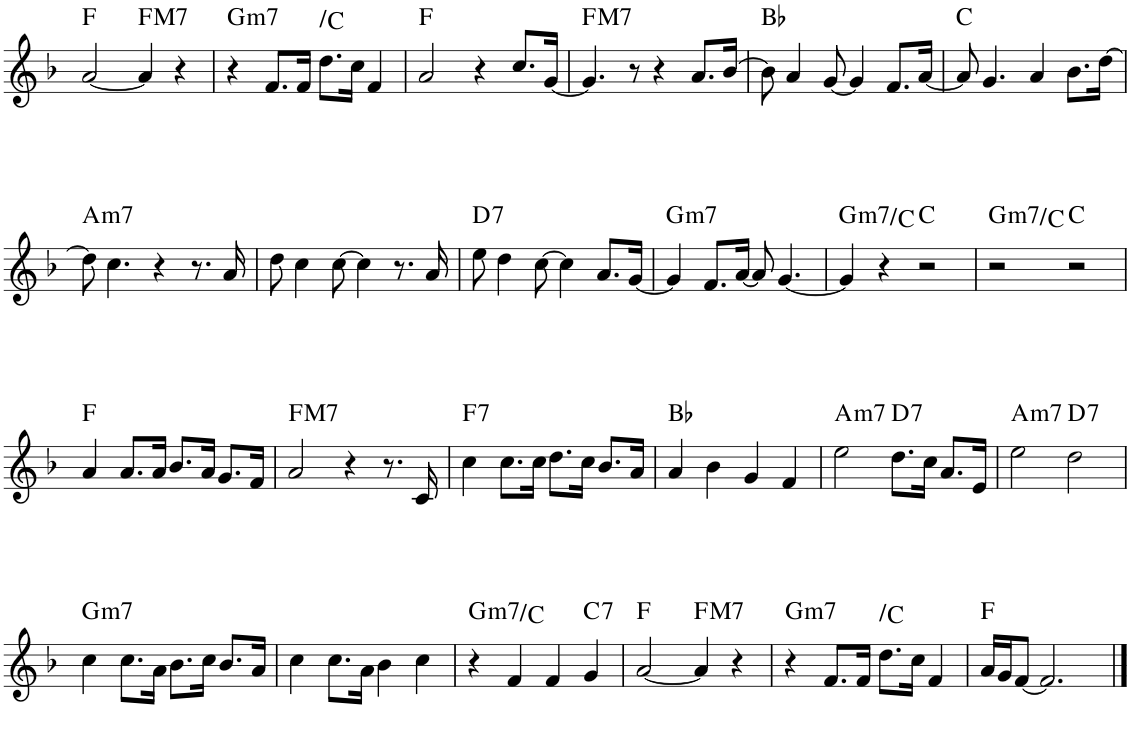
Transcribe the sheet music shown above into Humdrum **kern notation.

**kern	**harte
*part1	*part1
*staff1	*
*I"Piano	*
*I'Pno.	*
!!LO:PB:g=z
*clefG2	*
*k[b-]	*
*M4/4	*
=40	=40
[2a/	F:maj
!	!LO:H:kt=M7
4a/]	F:maj7
4r	.
=41	=41
!	!LO:H:kt=m7
4r	G:min7
8.f/L	.
16f/Jk	.
!	!LO:H:kt=N.C.
8.dd\L	N
16cc\Jk	.
4f/	.
=42	=42
2a/	F:maj
4r	.
8.cc/L	.
[16g/Jk	.
=43	=43
!	!LO:H:kt=M7
4.g/]	F:maj7
8r	.
4r	.
8.a/L	.
[16b-/Jk	.
=44	=44
8b-\]	Bb:maj
4a/	.
[8g/	.
4g/]	.
8.f/L	.
[16a/Jk	.
=45	=45
8a/]	C:maj
4.g/	.
4a/	.
8.b-\L	.
[16dd\Jk	.
!!LO:LB:g=z
=46	=46
!	!LO:H:kt=m7
8dd\]	A:min7
4.cc\	.
4r	.
8.r	.
16a/	.
=47	=47
8dd\	.
4cc\	.
[8cc\	.
4cc\]	.
8.r	.
16a/	.
=48	=48
!	!LO:H:kt=7
8ee\	D:7
4dd\	.
[8cc\	.
4cc\]	.
8.a/L	.
[16g/Jk	.
=49	=49
!	!LO:H:kt=m7
4g/]	G:min7
8.f/L	.
[16a/Jk	.
8a/]	.
[4.g/	.
=50	=50
!	!LO:H:kt=m7
4g/]	G:min7/4
4r	.
2r	C:maj
=51	=51
!	!LO:H:kt=m7
2r	G:min7/4
2r	C:maj
!!LO:LB:g=z
=52	=52
4a/	F:maj
8.a/L	.
16a/Jk	.
8.b-/L	.
16a/Jk	.
8.g/L	.
16f/Jk	.
=53	=53
!	!LO:H:kt=M7
2a/	F:maj7
4r	.
8.r	.
16c/	.
=54	=54
!	!LO:H:kt=7
4cc\	F:7
8.cc\L	.
16cc\Jk	.
8.dd\L	.
16cc\Jk	.
8.b-/L	.
16a/Jk	.
=55	=55
4a/	Bb:maj
4b-\	.
4g/	.
4f/	.
=56	=56
!	!LO:H:kt=m7
2ee\	A:min7
!	!LO:H:kt=7
8.dd\L	D:7
16cc\Jk	.
8.a/L	.
16e/Jk	.
=57	=57
!	!LO:H:kt=m7
2ee\	A:min7
!	!LO:H:kt=7
2dd\	D:7
!!LO:LB:g=z
=58	=58
!	!LO:H:kt=m7
4cc\	G:min7
8.cc\L	.
16a\Jk	.
8.b-\L	.
16cc\Jk	.
8.b-/L	.
16a/Jk	.
=59	=59
4cc\	.
8.cc\L	.
16a\Jk	.
4b-\	.
4cc\	.
=60	=60
!	!LO:H:kt=m7
4r	G:min7/4
4f/	.
4f/	.
!	!LO:H:kt=7
4g/	C:7
=61	=61
[2a/	F:maj
!	!LO:H:kt=M7
4a/]	F:maj7
4r	.
=62	=62
!	!LO:H:kt=m7
4r	G:min7
8.f/L	.
16f/Jk	.
!	!LO:H:kt=N.C.
8.dd\L	N
16cc\Jk	.
4f/	.
=63	=63
16a/LL	F:maj
16g/J	.
[8f/J	.
2.f/]	.
==	==
*-	*-
